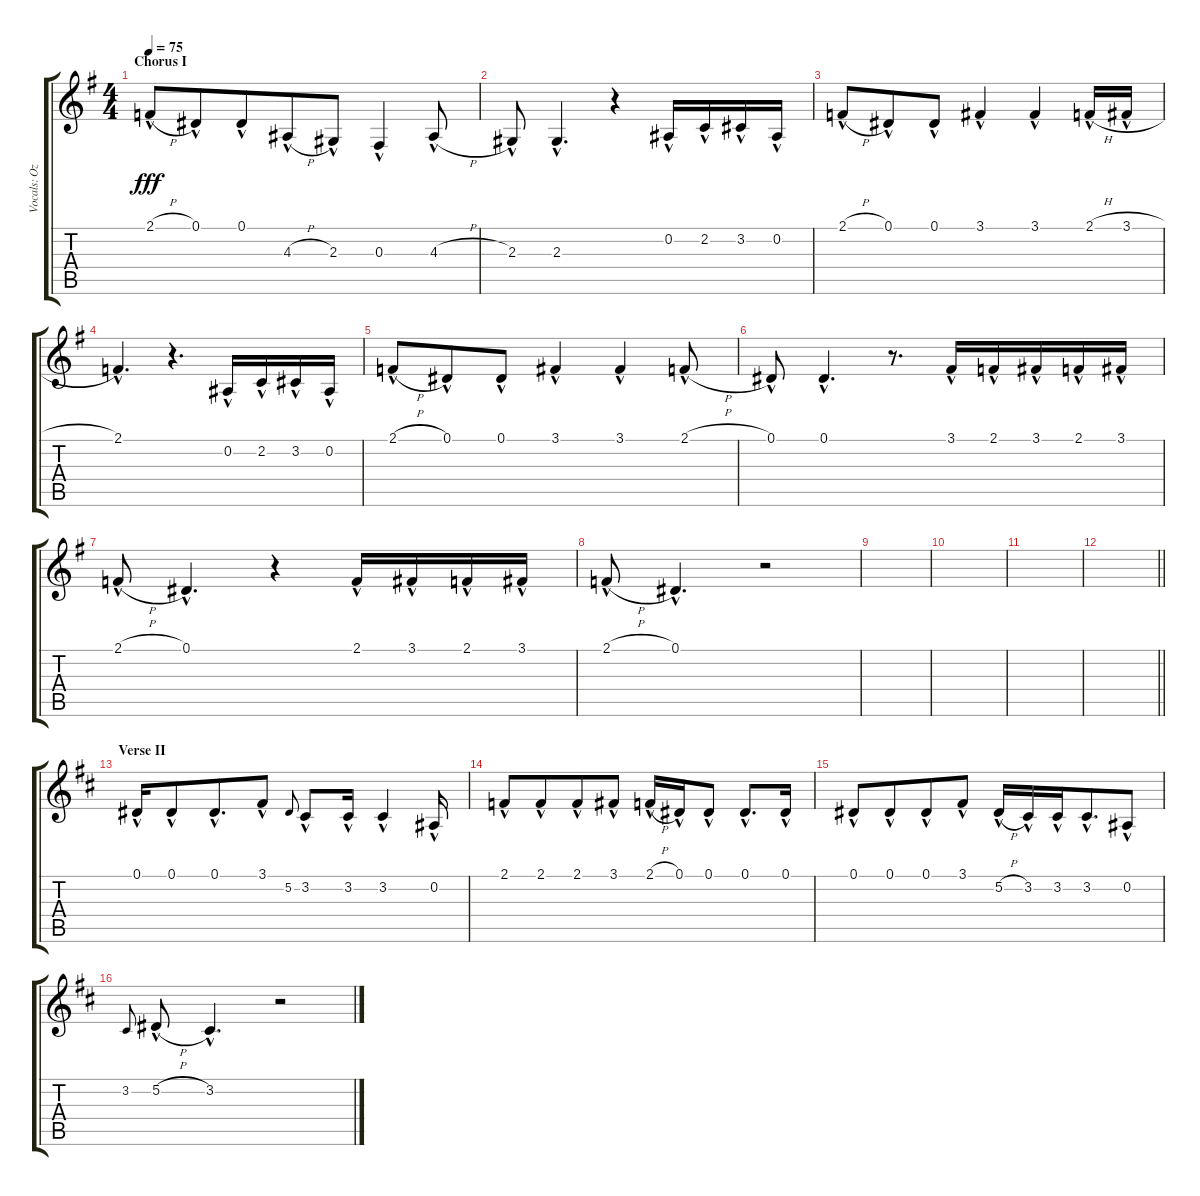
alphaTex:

\track ("Vocals: Ozzy" "Vocals: Oz") {instrument lead2sawtooth}
\staff {score tabs}
\tuning (Eb4 Bb3 Gb3 Db3 Ab2 Eb2) {hide}
\ts (4 4)
\section ("" "Chorus I")
\tempo 75
\clef g2
\ks g
2.1{h hac}.8{dy fff} 0.1{hac}.8{beam merge} 0.1{hac}.8 4.3{h hac}.8{beam merge} 2.3{hac}.8 0.3{hac}.4 4.3{h hac}.8 |
2.3{hac}.8 2.3{hac}.4{d} r.4 0.2{hac}.16 2.2{hac}.16 3.2{hac}.16 0.2{hac}.16 |
2.1{h hac}.8 0.1{hac}.8{beam merge} 0.1{hac}.8 3.1{hac}.4 3.1{hac}.4 2.1{h hac}.16 3.1{h hac}.16 |
2.1{hac}.4{d} r.4{d} 0.2{hac}.16 2.2{hac}.16 3.2{hac}.16 0.2{hac}.16 |
2.1{h hac}.8 0.1{hac}.8{beam merge} 0.1{hac}.8 3.1{hac}.4 3.1{hac}.4 2.1{h hac}.8 |
0.1{hac}.8 0.1{hac}.4{d} r.8{d} 3.1{hac}.16{beam merge} 2.1{hac}.16 3.1{hac}.16 2.1{hac}.16 3.1{hac}.16 |
2.1{h hac}.8 0.1{hac}.4{d} r.4 2.1{hac}.16 3.1{hac}.16 2.1{hac}.16 3.1{hac}.16 |
2.1{h hac}.8 0.1{hac}.4{d} r.2 |
|
|
|
\barLineRight lightlight
|
\section ("" "Verse II")
\ks d
0.1{hac}.16 0.1{hac}.8 0.1{hac}.8{d beam merge} 3.1{hac}.8 5.2.8{gr onbeat beam split} 3.2{hac}.8 3.2{hac}.16 3.2{hac}.4 0.2{hac}.16 |
2.1{hac}.8 2.1{hac}.8{beam merge} 2.1{hac}.8 3.1{hac}.8{beam split} 2.1{h hac}.16 0.1{hac}.16 0.1{hac}.8{beam split} 0.1{hac}.8{d beam merge} 0.1{hac}.16 |
0.1{hac}.8 0.1{hac}.8{beam merge} 0.1{hac}.8 3.1{hac}.8{beam split} 5.2{h hac}.16 3.2{hac}.16 3.2{hac}.16 3.2{hac}.8{d beam merge} 0.2{hac}.8 |
3.2.8{gr onbeat} 5.2{h hac}.8 3.2{hac}.4{d} r.2
